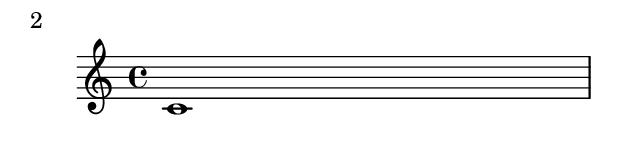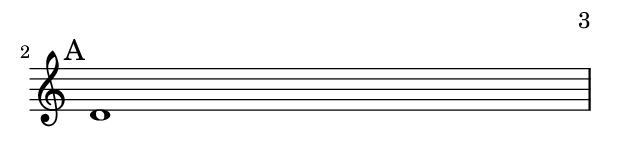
%% DO NOT EDIT this file manually; it is automatically
%% generated from LSR http://lsr.dsi.unimi.it
%% Make any changes in LSR itself, or in Documentation/snippets/new/ ,
%% and then run scripts/auxiliar/makelsr.py
%%
%% This file is in the public domain.
\version "2.17.25"

\header {
  lsrtags = "paper-and-layout"

  texidoc = "
A table of contents is included using @code{\\markuplist
\\table-of-contents}.  The TOC items are added with the
@code{\\tocItem} command.

"
  doctitle = "Table of contents"
} % begin verbatim


#(set-default-paper-size "a6")

\book {
  \markuplist \table-of-contents
  \pageBreak
  \tocItem \markup { The first score }
  \score {
    {
      c'1 \pageBreak
      \mark "A" \tocItem \markup { Mark A }
      d'1
    }
  }
  \pageBreak
  \tocItem \markup { The second score }
  \score {
    { e'1 }
    \header { piece = "Second score" }
  }
}
